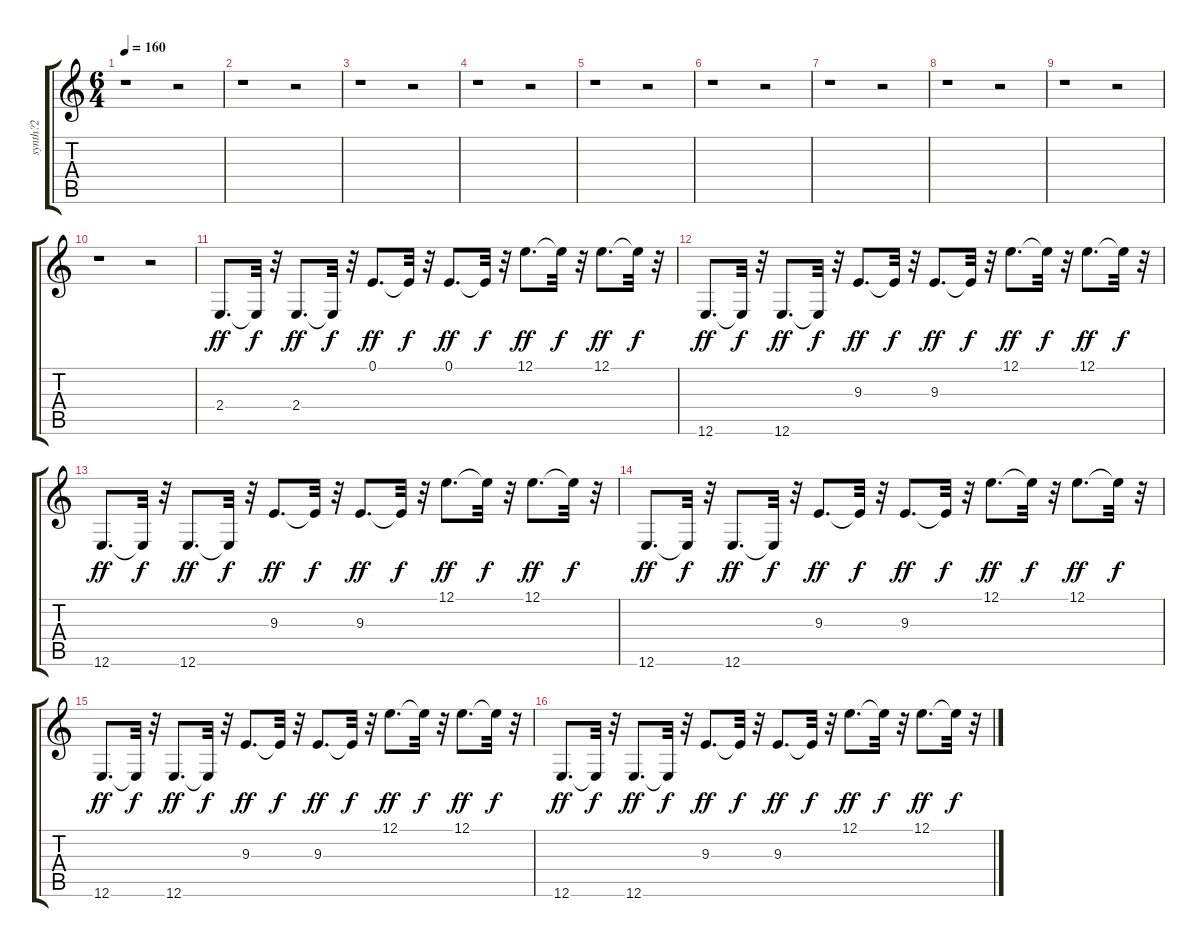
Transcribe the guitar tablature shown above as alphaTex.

\track ("synth?2" "synth?2") {instrument ocarina}
\staff {score tabs}
\tuning (E4 B3 G3 D3 A2 E2) {hide}
\ts (6 4)
\tempo 160
\clef g2
\ks c
r.1{dy ff instrument ocarina} r.2 |
r.1 r.2 |
r.1 r.2 |
r.1 r.2 |
r.1 r.2 |
r.1 r.2 |
r.1 r.2 |
r.1 r.2 |
r.1 r.2 |
r.1 r.2 |
2.4.8{d} 2.4{t}.32{dy f} r.32 2.4.8{d dy ff} 2.4{t}.32{dy f} r.32 0.1.8{d dy ff} 0.1{t}.32{dy f} r.32 0.1.8{d dy ff} 0.1{t}.32{dy f} r.32 12.1.8{d dy ff} 12.1{t}.32{dy f} r.32 12.1.8{d dy ff} 12.1{t}.32{dy f} r.32 |
12.6.8{d dy ff} 12.6{t}.32{dy f} r.32 12.6.8{d dy ff} 12.6{t}.32{dy f} r.32 9.3.8{d dy ff} 9.3{t}.32{dy f} r.32 9.3.8{d dy ff} 9.3{t}.32{dy f} r.32 12.1.8{d dy ff} 12.1{t}.32{dy f} r.32 12.1.8{d dy ff} 12.1{t}.32{dy f} r.32 |
12.6.8{d dy ff} 12.6{t}.32{dy f} r.32 12.6.8{d dy ff} 12.6{t}.32{dy f} r.32 9.3.8{d dy ff} 9.3{t}.32{dy f} r.32 9.3.8{d dy ff} 9.3{t}.32{dy f} r.32 12.1.8{d dy ff} 12.1{t}.32{dy f} r.32 12.1.8{d dy ff} 12.1{t}.32{dy f} r.32 |
12.6.8{d dy ff} 12.6{t}.32{dy f} r.32 12.6.8{d dy ff} 12.6{t}.32{dy f} r.32 9.3.8{d dy ff} 9.3{t}.32{dy f} r.32 9.3.8{d dy ff} 9.3{t}.32{dy f} r.32 12.1.8{d dy ff} 12.1{t}.32{dy f} r.32 12.1.8{d dy ff} 12.1{t}.32{dy f} r.32 |
12.6.8{d dy ff} 12.6{t}.32{dy f} r.32 12.6.8{d dy ff} 12.6{t}.32{dy f} r.32 9.3.8{d dy ff} 9.3{t}.32{dy f} r.32 9.3.8{d dy ff} 9.3{t}.32{dy f} r.32 12.1.8{d dy ff} 12.1{t}.32{dy f} r.32 12.1.8{d dy ff} 12.1{t}.32{dy f} r.32 |
12.6.8{d dy ff} 12.6{t}.32{dy f} r.32 12.6.8{d dy ff} 12.6{t}.32{dy f} r.32 9.3.8{d dy ff} 9.3{t}.32{dy f} r.32 9.3.8{d dy ff} 9.3{t}.32{dy f} r.32 12.1.8{d dy ff} 12.1{t}.32{dy f} r.32 12.1.8{d dy ff} 12.1{t}.32{dy f} r.32
